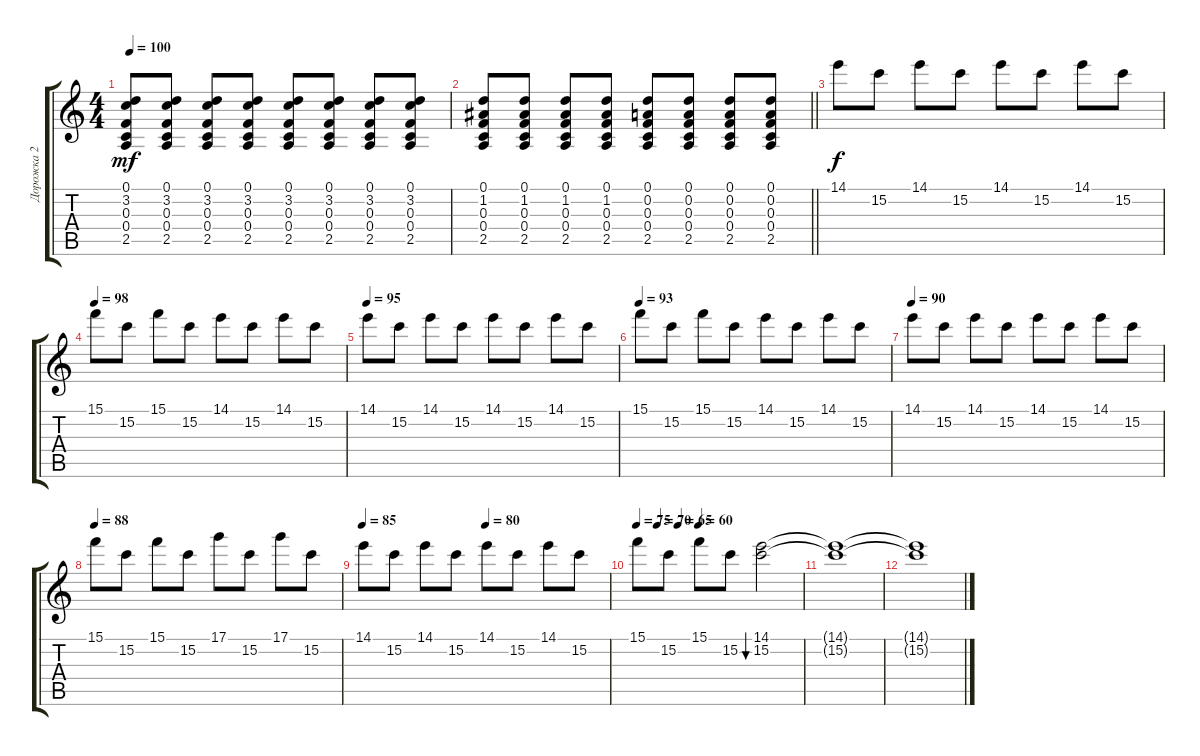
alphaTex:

\track ("Дорожка 2" "Дорожка 2") {instrument distortionguitar}
\staff {score tabs}
\tuning (D4 A3 F3 C3 G2 C2) {hide}
\ts (4 4)
\tempo 100
\clef g2
\ks c
(0.1 3.2 0.3 0.4 2.5).8{dy mf} (0.1 3.2 0.3 0.4 2.5).8 (0.1 3.2 0.3 0.4 2.5).8 (0.1 3.2 0.3 0.4 2.5).8 (0.1 3.2 0.3 0.4 2.5).8 (0.1 3.2 0.3 0.4 2.5).8 (0.1 3.2 0.3 0.4 2.5).8 (0.1 3.2 0.3 0.4 2.5).8 |
\barLineRight lightlight
(0.1 1.2 0.3 0.4 2.5).8 (0.1 1.2 0.3 0.4 2.5).8 (0.1 1.2 0.3 0.4 2.5).8 (0.1 1.2 0.3 0.4 2.5).8 (0.1 0.2 0.3 0.4 2.5).8 (0.1 0.2 0.3 0.4 2.5).8 (0.1 0.2 0.3 0.4 2.5).8 (0.1 0.2 0.3 0.4 2.5).8 |
\section ("" "")
14.1.8{dy f instrument electricguitarclean} 15.2.8 14.1.8 15.2.8 14.1.8 15.2.8 14.1.8 15.2.8 |
\tempo 98
15.1.8 15.2.8 15.1.8 15.2.8 14.1.8 15.2.8 14.1.8 15.2.8 |
\tempo 95
14.1.8 15.2.8 14.1.8 15.2.8 14.1.8 15.2.8 14.1.8 15.2.8 |
\tempo 93
15.1.8 15.2.8 15.1.8 15.2.8 14.1.8 15.2.8 14.1.8 15.2.8 |
\tempo 90
14.1.8 15.2.8 14.1.8 15.2.8 14.1.8 15.2.8 14.1.8 15.2.8 |
\tempo 88
15.1.8 15.2.8 15.1.8 15.2.8 17.1.8 15.2.8 17.1.8 15.2.8 |
\tempo 85
\tempo (80 0.5)
14.1.8 15.2.8 14.1.8 15.2.8 14.1.8 15.2.8 14.1.8 15.2.8 |
\tempo 75
\tempo (70 0.125)
\tempo (65 0.25)
\tempo (60 0.375)
15.1.8 15.2.8 15.1.8 15.2.8 (14.1 15.2).2{bu 60} |
(14.1{t} 15.2{t}).1 |
(14.1{t} 15.2{t}).1
